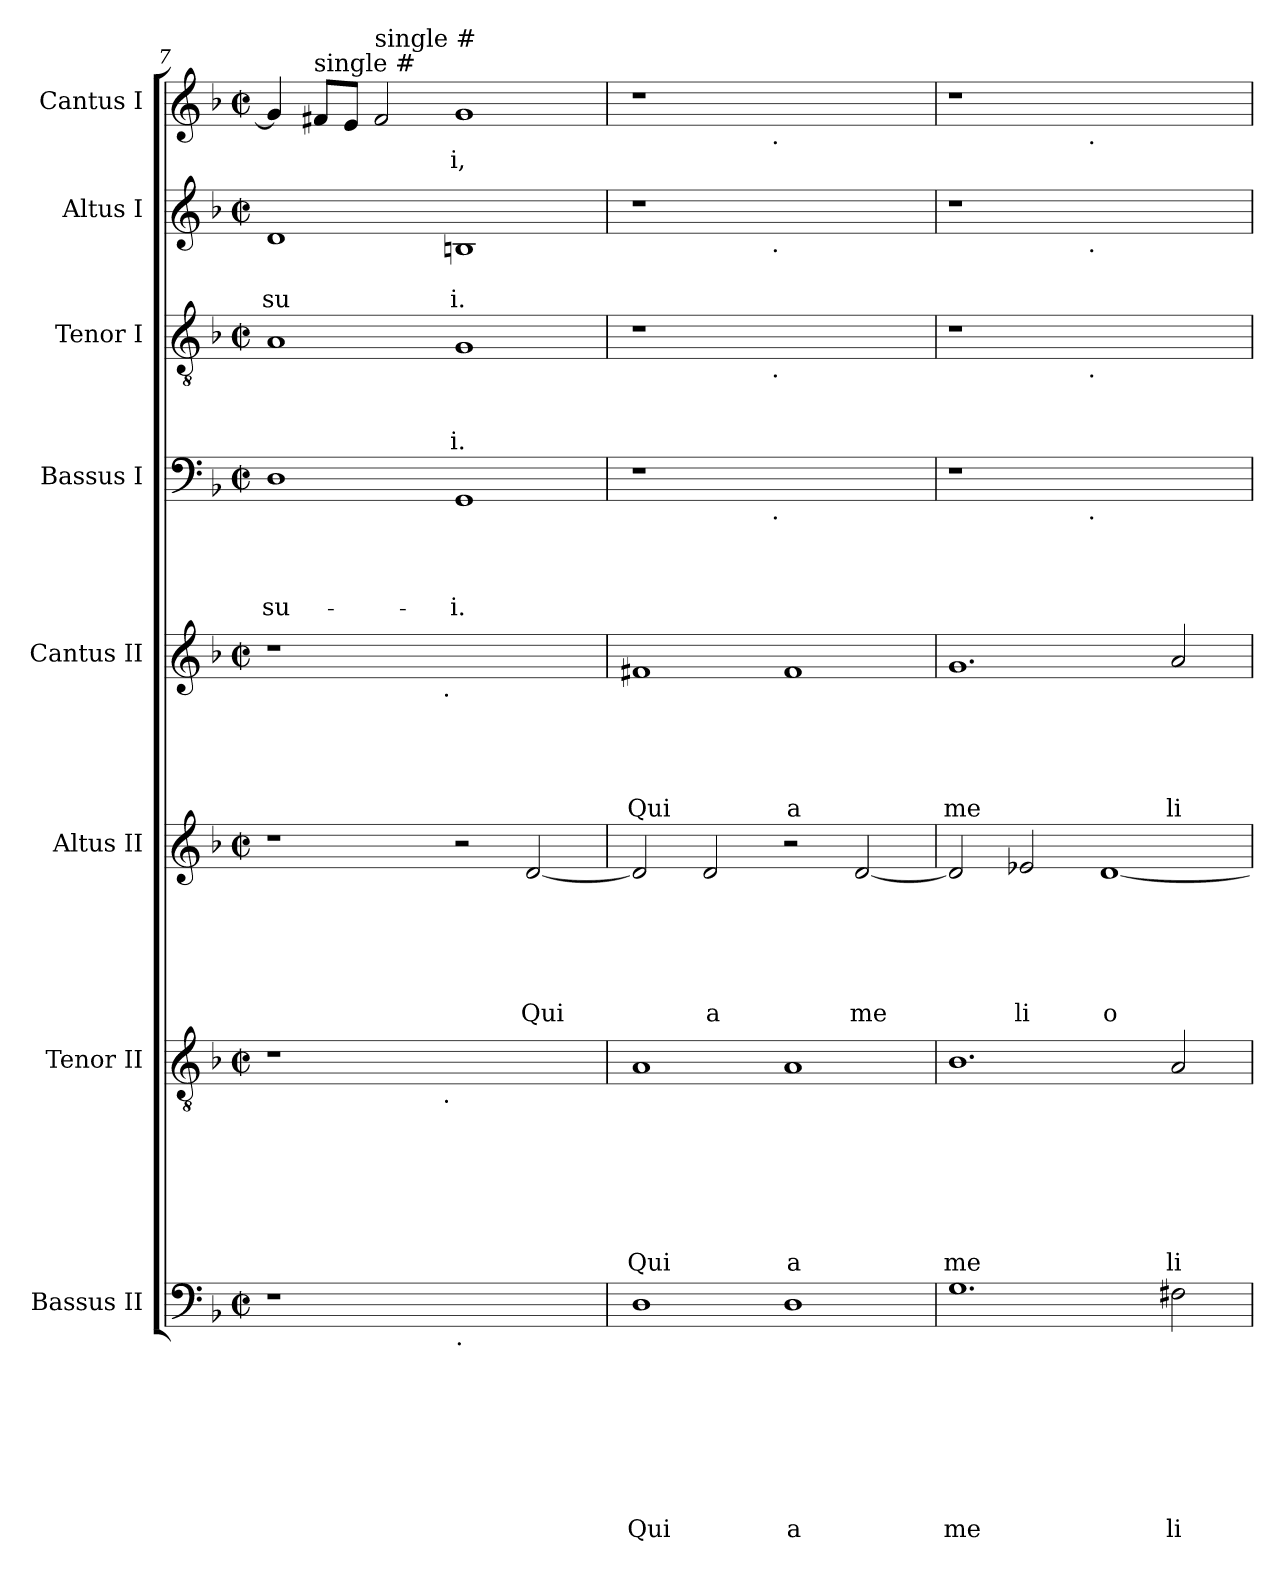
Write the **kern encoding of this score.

**kern	**text	**text	**text	**text	**text	**text	**text	**text	**kern	**text	**text	**text	**text	**text	**text	**text	**kern	**text	**text	**text	**text	**text	**text	**kern	**text	**text	**text	**text	**text	**kern	**text	**text	**text	**text	**kern	**text	**text	**text	**kern	**text	**text	**kern	**text
*part8	*part8	*part8	*part8	*part8	*part8	*part8	*part8	*part8	*part7	*part7	*part7	*part7	*part7	*part7	*part7	*part7	*part6	*part6	*part6	*part6	*part6	*part6	*part6	*part5	*part5	*part5	*part5	*part5	*part5	*part4	*part4	*part4	*part4	*part4	*part3	*part3	*part3	*part3	*part2	*part2	*part2	*part1	*part1
*staff8	*staff8	*staff8	*staff8	*staff8	*staff8	*staff8	*staff8	*staff8	*staff7	*staff7	*staff7	*staff7	*staff7	*staff7	*staff7	*staff7	*staff6	*staff6	*staff6	*staff6	*staff6	*staff6	*staff6	*staff5	*staff5	*staff5	*staff5	*staff5	*staff5	*staff4	*staff4	*staff4	*staff4	*staff4	*staff3	*staff3	*staff3	*staff3	*staff2	*staff2	*staff2	*staff1	*staff1
*I"Bassus II	*	*	*	*	*	*	*	*	*I"Tenor II	*	*	*	*	*	*	*	*I"Altus II	*	*	*	*	*	*	*I"Cantus II	*	*	*	*	*	*I"Bassus I	*	*	*	*	*I"Tenor I	*	*	*	*I"Altus I	*	*	*I"Cantus I	*
*clefF4	*	*	*	*	*	*	*	*	*clefGv2	*	*	*	*	*	*	*	*clefG2	*	*	*	*	*	*	*clefG2	*	*	*	*	*	*clefF4	*	*	*	*	*clefGv2	*	*	*	*clefG2	*	*	*clefG2	*
*k[b-]	*	*	*	*	*	*	*	*	*k[b-]	*	*	*	*	*	*	*	*k[b-]	*	*	*	*	*	*	*k[b-]	*	*	*	*	*	*k[b-]	*	*	*	*	*k[b-]	*	*	*	*k[b-]	*	*	*k[b-]	*
*F:	*	*	*	*	*	*	*	*	*F:	*	*	*	*	*	*	*	*F:	*	*	*	*	*	*	*F:	*	*	*	*	*	*F:	*	*	*	*	*F:	*	*	*	*F:	*	*	*F:	*
*M2/2	*	*	*	*	*	*	*	*	*M2/2	*	*	*	*	*	*	*	*M2/2	*	*	*	*	*	*	*M2/2	*	*	*	*	*	*M2/2	*	*	*	*	*M2/2	*	*	*	*M2/2	*	*	*M2/2	*
*met(c|)	*	*	*	*	*	*	*	*	*met(c|)	*	*	*	*	*	*	*	*met(c|)	*	*	*	*	*	*	*met(c|)	*	*	*	*	*	*met(c|)	*	*	*	*	*met(c|)	*	*	*	*met(c|)	*	*	*met(c|)	*
=7	=7	=7	=7	=7	=7	=7	=7	=7	=7	=7	=7	=7	=7	=7	=7	=7	=7	=7	=7	=7	=7	=7	=7	=7	=7	=7	=7	=7	=7	=7	=7	=7	=7	=7	=7	=7	=7	=7	=7	=7	=7	=7	=7
!	!	!	!	!	!	!	!	!	!	!	!	!	!	!	!	!	!	!	!	!	!	!	!	!	!	!	!	!	!	!	!	!	!	!LO:LY:b	!	!	!	!	!	!	!LO:LY:b	!	!
*	*	*	*	*	*	*	*	*	*^	*	*	*	*	*	*	*	*	*	*	*	*	*	*	*^	*	*	*	*	*	*	*	*	*	*	*	*	*	*	*	*	*	*	*
1r	.	.	.	.	.	.	.	.	1r	2ryy	.	.	.	.	.	.	.	1r	.	.	.	.	.	.	1r	2ryy	.	.	.	.	.	1D	.	.	.	su-	1A	.	.	.	1d	.	su	4g/]	.
!	!	!	!	!	!	!	!	!	!	!	!	!	!	!	!	!	!	!	!	!	!	!	!	!	!	!	!	!	!	!	!	!	!	!	!	!	!	!	!	!	!	!	!	!LO:TX:a:t=single #	!
.	.	.	.	.	.	.	.	.	.	.	.	.	.	.	.	.	.	.	.	.	.	.	.	.	.	.	.	.	.	.	.	.	.	.	.	.	.	.	.	.	.	.	.	8f#/L	.
.	.	.	.	.	.	.	.	.	.	.	.	.	.	.	.	.	.	.	.	.	.	.	.	.	.	.	.	.	.	.	.	.	.	.	.	.	.	.	.	.	.	.	.	8e/J	.
!	!	!	!	!	!	!	!	!	!	!	!	!	!	!	!	!	!	!	!	!	!	!	!	!	!	!	!	!	!	!	!	!	!	!	!	!	!	!	!	!	!	!	!	!LO:TX:a:t=single #	!
.	.	.	.	.	.	.	.	.	.	4...ryy	.	.	.	.	.	.	.	.	.	.	.	.	.	.	.	4...ryy	.	.	.	.	.	.	.	.	.	.	.	.	.	.	.	.	.	2f#/	.
!	!	!	!	!	!	!	!	!	!	!	!	!	!	!	!	!	!	!	!	!	!	!	!	!	!	!LO:TX:b:t=.	!	!	!	!	!	!	!	!	!	!	!	!	!	!	!	!	!	!	!
!	!	!	!	!	!	!	!	!	!	!LO:TX:b:t=.	!	!	!	!	!	!	!	!	!	!	!	!	!	!	!	!	!	!	!	!	!	!	!	!	!	!	!	!	!	!	!	!	!	!	!
.	.	.	.	.	.	.	.	.	.	1ryy	.	.	.	.	.	.	.	.	.	.	.	.	.	.	.	1ryy	.	.	.	.	.	.	.	.	.	.	.	.	.	.	.	.	.	.	.
!LO:TX:b:t=.	!	!	!	!	!	!	!	!	!	!	!	!	!	!	!	!	!	!	!	!	!	!	!	!	!	!	!	!	!	!	!	!	!	!	!	!	!	!	!	!	!	!	!	!	!
!	!	!	!	!	!	!	!	!	!	!	!	!	!	!	!	!	!	!	!	!	!	!	!	!	!	!	!	!	!	!	!	!	!	!	!	!LO:LY:b	!	!	!	!LO:LY:b	!	!	!LO:LY:b	!	!LO:LY:b
1ryy	.	.	.	.	.	.	.	.	1ryy	.	.	.	.	.	.	.	.	2r	.	.	.	.	.	.	1ryy	.	.	.	.	.	.	1GG	.	.	.	-i.	1G	.	.	-i.	1Bn	.	i.	1g	i,
!	!	!	!	!	!	!	!	!	!	!	!	!	!	!	!	!	!	!	!	!	!	!	!	!LO:LY:b	!	!	!	!	!	!	!	!	!	!	!	!	!	!	!	!	!	!	!	!	!
.	.	.	.	.	.	.	.	.	.	.	.	.	.	.	.	.	.	[<2d/	.	.	.	.	.	Qui	.	.	.	.	.	.	.	.	.	.	.	.	.	.	.	.	.	.	.	.	.
.	.	.	.	.	.	.	.	.	.	32ryy	.	.	.	.	.	.	.	.	.	.	.	.	.	.	.	32ryy	.	.	.	.	.	.	.	.	.	.	.	.	.	.	.	.	.	.	.
=8	=8	=8	=8	=8	=8	=8	=8	=8	=8	=8	=8	=8	=8	=8	=8	=8	=8	=8	=8	=8	=8	=8	=8	=8	=8	=8	=8	=8	=8	=8	=8	=8	=8	=8	=8	=8	=8	=8	=8	=8	=8	=8	=8	=8	=8
!	!	!	!	!	!	!	!	!LO:LY:b	!	!	!	!	!	!	!	!	!LO:LY:b	!	!	!	!	!	!	!	!	!	!	!	!	!	!LO:LY:b	!	!	!	!	!	!	!	!	!	!	!	!	!	!
*	*	*	*	*	*	*	*	*	*v	*v	*	*	*	*	*	*	*	*	*	*	*	*	*	*	*v	*v	*	*	*	*	*	*^	*	*	*	*	*^	*	*	*	*^	*	*	*^	*
1D	.	.	.	.	.	.	.	Qui	1A	.	.	.	.	.	.	Qui	2d/]	.	.	.	.	.	.	1f#X	.	.	.	.	Qui	1r	2ryy	.	.	.	.	1r	2ryy	.	.	.	1r	2ryy	.	.	1r	2ryy	.
!	!	!	!	!	!	!	!	!	!	!	!	!	!	!	!	!	!	!	!	!	!	!	!LO:LY:b	!	!	!	!	!	!	!	!	!	!	!	!	!	!	!	!	!	!	!	!	!	!	!	!
.	.	.	.	.	.	.	.	.	.	.	.	.	.	.	.	.	2d/	.	.	.	.	.	a	.	.	.	.	.	.	.	4...ryy	.	.	.	.	.	4...ryy	.	.	.	.	4...ryy	.	.	.	4...ryy	.
!	!	!	!	!	!	!	!	!	!	!	!	!	!	!	!	!	!	!	!	!	!	!	!	!	!	!	!	!	!	!	!	!	!	!	!	!	!	!	!	!	!	!	!	!	!	!LO:TX:b:t=.	!
!	!	!	!	!	!	!	!	!	!	!	!	!	!	!	!	!	!	!	!	!	!	!	!	!	!	!	!	!	!	!	!	!	!	!	!	!	!	!	!	!	!	!LO:TX:b:t=.	!	!	!	!	!
!	!	!	!	!	!	!	!	!	!	!	!	!	!	!	!	!	!	!	!	!	!	!	!	!	!	!	!	!	!	!	!	!	!	!	!	!	!LO:TX:b:t=.	!	!	!	!	!	!	!	!	!	!
!	!	!	!	!	!	!	!	!	!	!	!	!	!	!	!	!	!	!	!	!	!	!	!	!	!	!	!	!	!	!	!LO:TX:b:t=.	!	!	!	!	!	!	!	!	!	!	!	!	!	!	!	!
.	.	.	.	.	.	.	.	.	.	.	.	.	.	.	.	.	.	.	.	.	.	.	.	.	.	.	.	.	.	.	1ryy	.	.	.	.	.	1ryy	.	.	.	.	1ryy	.	.	.	1ryy	.
!	!	!	!	!	!	!	!	!LO:LY:b	!	!	!	!	!	!	!	!LO:LY:b	!	!	!	!	!	!	!	!	!	!	!	!	!LO:LY:b	!	!	!	!	!	!	!	!	!	!	!	!	!	!	!	!	!	!
1D	.	.	.	.	.	.	.	a	1A	.	.	.	.	.	.	a	2r	.	.	.	.	.	.	1f#	.	.	.	.	a	1ryy	.	.	.	.	.	1ryy	.	.	.	.	1ryy	.	.	.	1ryy	.	.
!	!	!	!	!	!	!	!	!	!	!	!	!	!	!	!	!	!	!	!	!	!	!	!LO:LY:b	!	!	!	!	!	!	!	!	!	!	!	!	!	!	!	!	!	!	!	!	!	!	!	!
.	.	.	.	.	.	.	.	.	.	.	.	.	.	.	.	.	[<2d/	.	.	.	.	.	me	.	.	.	.	.	.	.	.	.	.	.	.	.	.	.	.	.	.	.	.	.	.	.	.
.	.	.	.	.	.	.	.	.	.	.	.	.	.	.	.	.	.	.	.	.	.	.	.	.	.	.	.	.	.	.	32ryy	.	.	.	.	.	32ryy	.	.	.	.	32ryy	.	.	.	32ryy	.
=9	=9	=9	=9	=9	=9	=9	=9	=9	=9	=9	=9	=9	=9	=9	=9	=9	=9	=9	=9	=9	=9	=9	=9	=9	=9	=9	=9	=9	=9	=9	=9	=9	=9	=9	=9	=9	=9	=9	=9	=9	=9	=9	=9	=9	=9	=9	=9
!	!	!	!	!	!	!	!	!LO:LY:b	!	!	!	!	!	!	!	!LO:LY:b	!	!	!	!	!	!	!	!	!	!	!	!	!LO:LY:b	!	!	!	!	!	!	!	!	!	!	!	!	!	!	!	!	!	!
1.G	.	.	.	.	.	.	.	me	1.B-	.	.	.	.	.	.	me	2d/]	.	.	.	.	.	.	1.g	.	.	.	.	me	1r	2ryy	.	.	.	.	1r	2ryy	.	.	.	1r	2ryy	.	.	1r	2ryy	.
!	!	!	!	!	!	!	!	!	!	!	!	!	!	!	!	!	!	!	!	!	!	!	!LO:LY:b	!	!	!	!	!	!	!	!	!	!	!	!	!	!	!	!	!	!	!	!	!	!	!	!
.	.	.	.	.	.	.	.	.	.	.	.	.	.	.	.	.	2e-X/	.	.	.	.	.	li	.	.	.	.	.	.	.	4...ryy	.	.	.	.	.	4...ryy	.	.	.	.	4...ryy	.	.	.	4...ryy	.
!	!	!	!	!	!	!	!	!	!	!	!	!	!	!	!	!	!	!	!	!	!	!	!	!	!	!	!	!	!	!	!	!	!	!	!	!	!	!	!	!	!	!	!	!	!	!LO:TX:b:t=.	!
!	!	!	!	!	!	!	!	!	!	!	!	!	!	!	!	!	!	!	!	!	!	!	!	!	!	!	!	!	!	!	!	!	!	!	!	!	!	!	!	!	!	!LO:TX:b:t=.	!	!	!	!	!
!	!	!	!	!	!	!	!	!	!	!	!	!	!	!	!	!	!	!	!	!	!	!	!	!	!	!	!	!	!	!	!	!	!	!	!	!	!LO:TX:b:t=.	!	!	!	!	!	!	!	!	!	!
!	!	!	!	!	!	!	!	!	!	!	!	!	!	!	!	!	!	!	!	!	!	!	!	!	!	!	!	!	!	!	!LO:TX:b:t=.	!	!	!	!	!	!	!	!	!	!	!	!	!	!	!	!
.	.	.	.	.	.	.	.	.	.	.	.	.	.	.	.	.	.	.	.	.	.	.	.	.	.	.	.	.	.	.	1ryy	.	.	.	.	.	1ryy	.	.	.	.	1ryy	.	.	.	1ryy	.
!	!	!	!	!	!	!	!	!	!	!	!	!	!	!	!	!	!	!	!	!	!	!	!LO:LY:b	!	!	!	!	!	!	!	!	!	!	!	!	!	!	!	!	!	!	!	!	!	!	!	!
.	.	.	.	.	.	.	.	.	.	.	.	.	.	.	.	.	[<1d	.	.	.	.	.	o	.	.	.	.	.	.	1ryy	.	.	.	.	.	1ryy	.	.	.	.	1ryy	.	.	.	1ryy	.	.
!	!	!	!	!	!	!	!	!LO:LY:b	!	!	!	!	!	!	!	!LO:LY:b	!	!	!	!	!	!	!	!	!	!	!	!	!LO:LY:b	!	!	!	!	!	!	!	!	!	!	!	!	!	!	!	!	!	!
2F#X\	.	.	.	.	.	.	.	li	2A/	.	.	.	.	.	.	li	.	.	.	.	.	.	.	2a/	.	.	.	.	li	.	.	.	.	.	.	.	.	.	.	.	.	.	.	.	.	.	.
.	.	.	.	.	.	.	.	.	.	.	.	.	.	.	.	.	.	.	.	.	.	.	.	.	.	.	.	.	.	.	32ryy	.	.	.	.	.	32ryy	.	.	.	.	32ryy	.	.	.	32ryy	.
*	*	*	*	*	*	*	*	*	*	*	*	*	*	*	*	*	*	*	*	*	*	*	*	*	*	*	*	*	*	*v	*v	*	*	*	*	*	*	*	*	*	*v	*v	*	*	*v	*v	*
*	*	*	*	*	*	*	*	*	*	*	*	*	*	*	*	*	*	*	*	*	*	*	*	*	*	*	*	*	*	*	*	*	*	*	*v	*v	*	*	*	*	*	*	*	*
=	=	=	=	=	=	=	=	=	=	=	=	=	=	=	=	=	=	=	=	=	=	=	=	=	=	=	=	=	=	=	=	=	=	=	=	=	=	=	=	=	=	=	=
*-	*-	*-	*-	*-	*-	*-	*-	*-	*-	*-	*-	*-	*-	*-	*-	*-	*-	*-	*-	*-	*-	*-	*-	*-	*-	*-	*-	*-	*-	*-	*-	*-	*-	*-	*-	*-	*-	*-	*-	*-	*-	*-	*-
